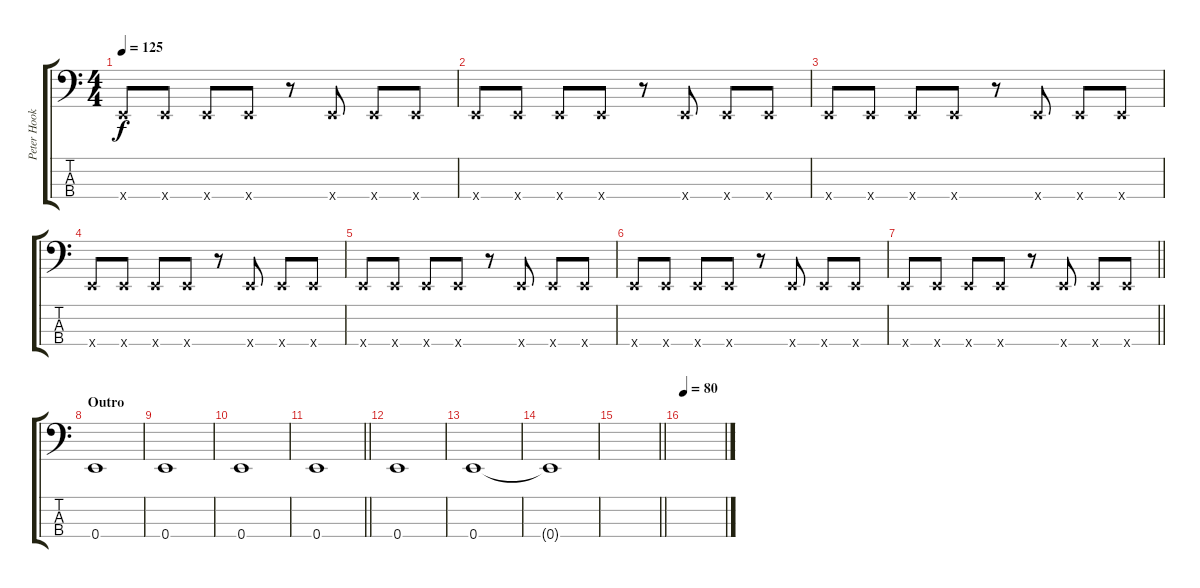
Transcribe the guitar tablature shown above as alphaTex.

\track ("Peter Hook" "Peter Hook") {instrument electricbasspick}
\staff {score tabs}
\tuning (G2 D2 A1 E1) {hide}
\ts (4 4)
\tempo 125
\clef f4
\ks c
0.4{x}.8{dy f} 0.4{x}.8 0.4{x}.8 0.4{x}.8 r.8 0.4{x}.8 0.4{x}.8 0.4{x}.8 |
0.4{x}.8 0.4{x}.8 0.4{x}.8 0.4{x}.8 r.8 0.4{x}.8 0.4{x}.8 0.4{x}.8 |
0.4{x}.8 0.4{x}.8 0.4{x}.8 0.4{x}.8 r.8 0.4{x}.8 0.4{x}.8 0.4{x}.8 |
0.4{x}.8 0.4{x}.8 0.4{x}.8 0.4{x}.8 r.8 0.4{x}.8 0.4{x}.8 0.4{x}.8 |
0.4{x}.8 0.4{x}.8 0.4{x}.8 0.4{x}.8 r.8 0.4{x}.8 0.4{x}.8 0.4{x}.8 |
0.4{x}.8 0.4{x}.8 0.4{x}.8 0.4{x}.8 r.8 0.4{x}.8 0.4{x}.8 0.4{x}.8 |
\barLineRight lightlight
0.4{x}.8 0.4{x}.8 0.4{x}.8 0.4{x}.8 r.8 0.4{x}.8 0.4{x}.8 0.4{x}.8 |
\section ("" "Outro")
0.4.1 |
0.4.1 |
0.4.1 |
\barLineRight lightlight
0.4.1 |
0.4.1 |
0.4.1 |
0.4{t}.1 |
\barLineRight lightlight
|
\tempo 80
